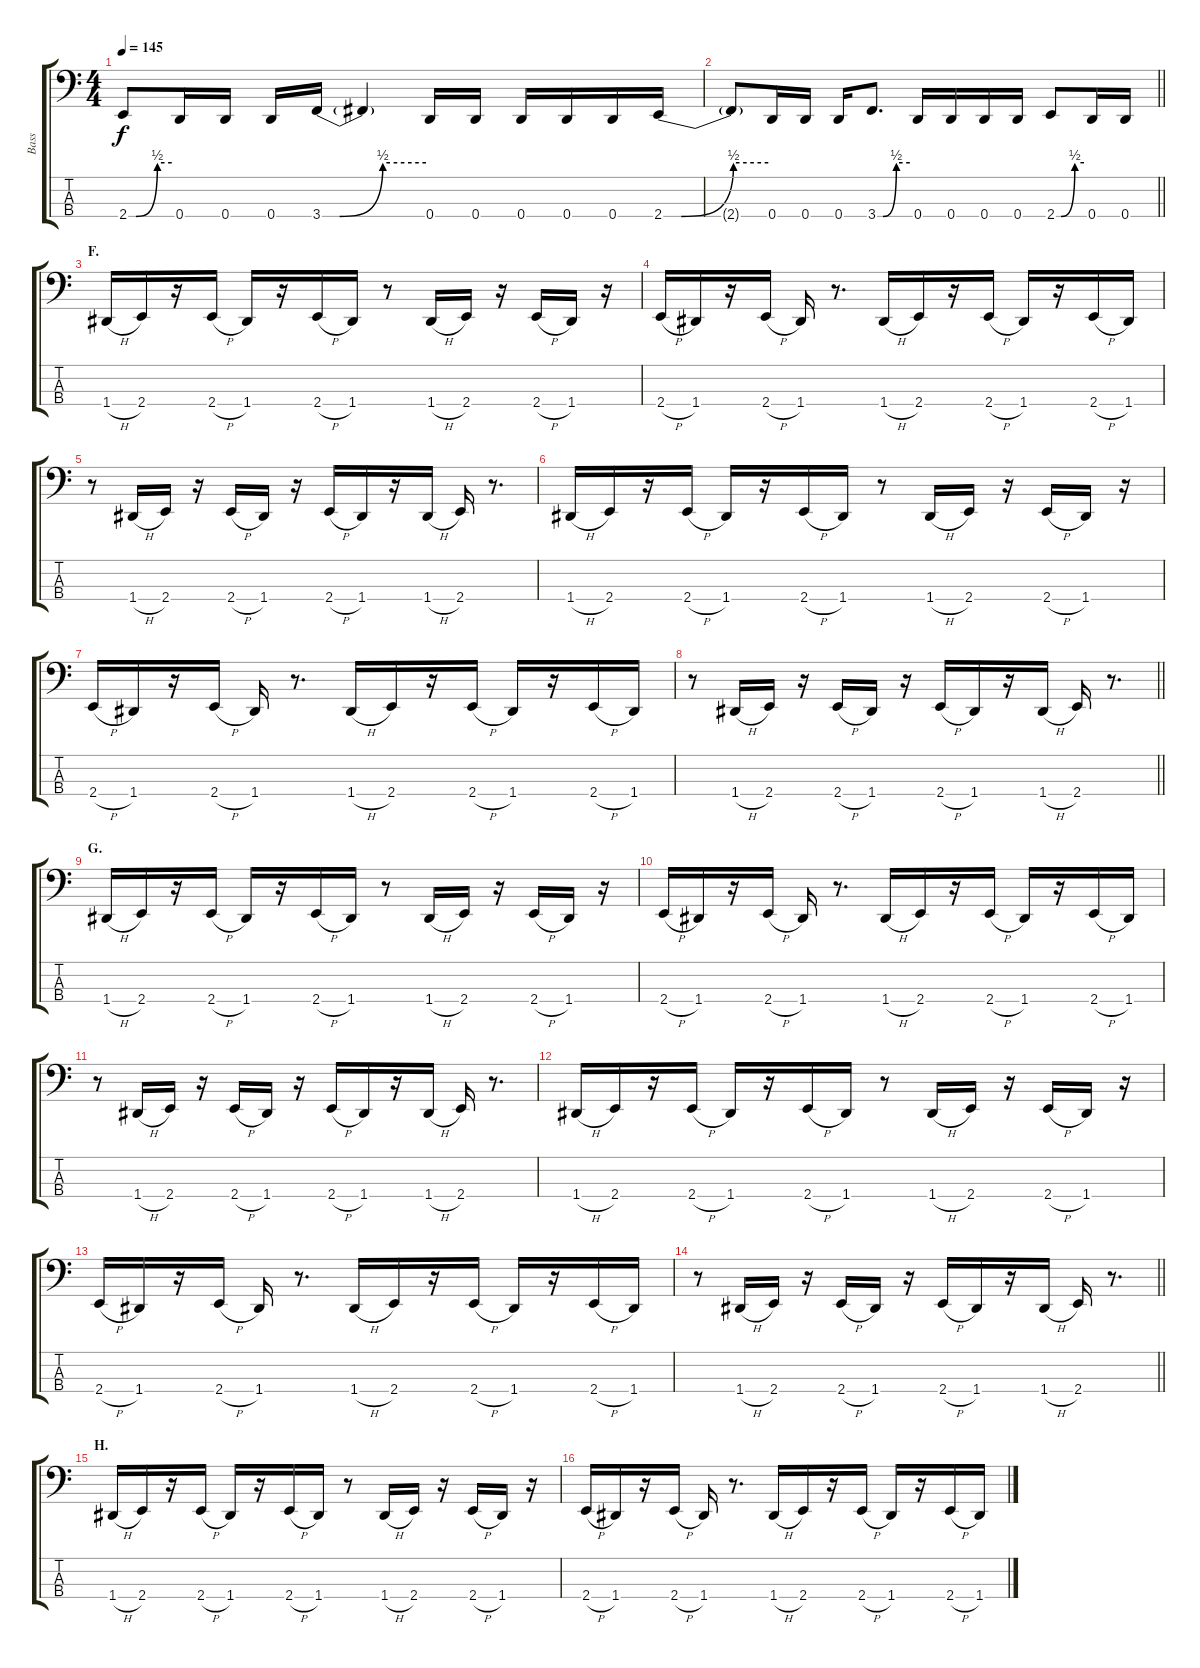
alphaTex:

\track ("Bass" "Bass") {instrument electricbasspick}
\staff {score tabs}
\tuning (G2 D2 A1 D1) {hide}
\ts (4 4)
\tempo 145
\clef f4
\ks c
2.4{be (custom 0 0 10 0 40 2 60 2)}.8{dy f} 0.4.16 0.4.16 0.4.16 3.4{be (custom 0 0 10 0 35 2 60 2)}.16 3.4{t}.4 0.4.16 0.4.16 0.4.16 0.4.16 0.4.16 2.4{be (custom 0 0 10 0 40 2 60 2)}.16 |
\barLineRight lightlight
2.4{t}.8 0.4.16 0.4.16 0.4.16 3.4{be (custom 0 0 10 0 35 2 60 2)}.8{d} 0.4.16 0.4.16 0.4.16 0.4.16 2.4{be (custom 0 0 10 0 40 2 60 2)}.8 0.4.16 0.4.16 |
\section ("" "F.")
1.4{h}.16 2.4.16 r.16 2.4{h}.16 1.4.16 r.16 2.4{h}.16 1.4.16 r.8 1.4{h}.16 2.4.16 r.16 2.4{h}.16 1.4.16 r.16 |
2.4{h}.16 1.4.16 r.16 2.4{h}.16 1.4.16 r.8{d} 1.4{h}.16 2.4.16 r.16 2.4{h}.16 1.4.16 r.16 2.4{h}.16 1.4.16 |
r.8 1.4{h}.16 2.4.16 r.16 2.4{h}.16 1.4.16 r.16 2.4{h}.16 1.4.16 r.16 1.4{h}.16 2.4.16 r.8{d} |
1.4{h}.16 2.4.16 r.16 2.4{h}.16 1.4.16 r.16 2.4{h}.16 1.4.16 r.8 1.4{h}.16 2.4.16 r.16 2.4{h}.16 1.4.16 r.16 |
2.4{h}.16 1.4.16 r.16 2.4{h}.16 1.4.16 r.8{d} 1.4{h}.16 2.4.16 r.16 2.4{h}.16 1.4.16 r.16 2.4{h}.16 1.4.16 |
\barLineRight lightlight
r.8 1.4{h}.16 2.4.16 r.16 2.4{h}.16 1.4.16 r.16 2.4{h}.16 1.4.16 r.16 1.4{h}.16 2.4.16 r.8{d} |
\section ("" "G.")
1.4{h}.16 2.4.16 r.16 2.4{h}.16 1.4.16 r.16 2.4{h}.16 1.4.16 r.8 1.4{h}.16 2.4.16 r.16 2.4{h}.16 1.4.16 r.16 |
2.4{h}.16 1.4.16 r.16 2.4{h}.16 1.4.16 r.8{d} 1.4{h}.16 2.4.16 r.16 2.4{h}.16 1.4.16 r.16 2.4{h}.16 1.4.16 |
r.8 1.4{h}.16 2.4.16 r.16 2.4{h}.16 1.4.16 r.16 2.4{h}.16 1.4.16 r.16 1.4{h}.16 2.4.16 r.8{d} |
1.4{h}.16 2.4.16 r.16 2.4{h}.16 1.4.16 r.16 2.4{h}.16 1.4.16 r.8 1.4{h}.16 2.4.16 r.16 2.4{h}.16 1.4.16 r.16 |
2.4{h}.16 1.4.16 r.16 2.4{h}.16 1.4.16 r.8{d} 1.4{h}.16 2.4.16 r.16 2.4{h}.16 1.4.16 r.16 2.4{h}.16 1.4.16 |
\barLineRight lightlight
r.8 1.4{h}.16 2.4.16 r.16 2.4{h}.16 1.4.16 r.16 2.4{h}.16 1.4.16 r.16 1.4{h}.16 2.4.16 r.8{d} |
\section ("" "H.")
1.4{h}.16 2.4.16 r.16 2.4{h}.16 1.4.16 r.16 2.4{h}.16 1.4.16 r.8 1.4{h}.16 2.4.16 r.16 2.4{h}.16 1.4.16 r.16 |
2.4{h}.16 1.4.16 r.16 2.4{h}.16 1.4.16 r.8{d} 1.4{h}.16 2.4.16 r.16 2.4{h}.16 1.4.16 r.16 2.4{h}.16 1.4.16
